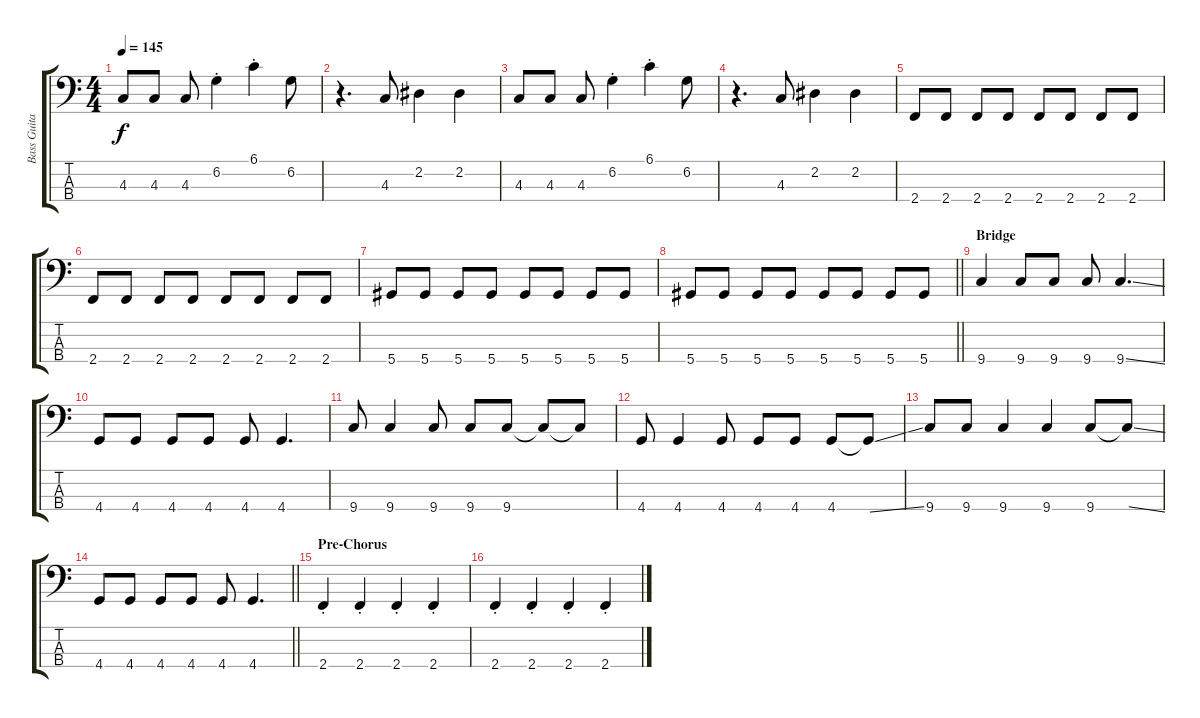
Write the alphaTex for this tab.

\track ("Bass Guitar (Gosh)" "Bass Guita") {instrument electricbassfinger}
\staff {score tabs}
\tuning (Gb2 Db2 Ab1 Eb1) {hide}
\ts (4 4)
\tempo 145
\clef f4
\ks c
4.3.8{dy f} 4.3.8 4.3.8 6.2{st}.4 6.1{st}.4 6.2.8 |
r.4{d} 4.3.8 2.2.4 2.2.4 |
4.3.8 4.3.8 4.3.8 6.2{st}.4 6.1{st}.4 6.2.8 |
r.4{d} 4.3.8 2.2.4 2.2.4 |
2.4.8 2.4.8 2.4.8 2.4.8 2.4.8 2.4.8 2.4.8 2.4.8 |
2.4.8 2.4.8 2.4.8 2.4.8 2.4.8 2.4.8 2.4.8 2.4.8 |
5.4.8 5.4.8 5.4.8 5.4.8 5.4.8 5.4.8 5.4.8 5.4.8 |
\barLineRight lightlight
5.4.8 5.4.8 5.4.8 5.4.8 5.4.8 5.4.8 5.4.8 5.4.8 |
\section ("" "Bridge")
9.4.4 9.4.8 9.4.8 9.4.8 9.4{ss}.4{d} |
4.4.8 4.4.8 4.4.8 4.4.8 4.4.8 4.4.4{d} |
9.4.8 9.4.4 9.4.8 9.4.8 9.4.8 9.4{t}.8 9.4{t}.8 |
4.4.8 4.4.4 4.4.8 4.4.8 4.4.8 4.4.8 4.4{ss t}.8 |
9.4.8 9.4.8 9.4.4 9.4.4 9.4.8 9.4{ss t}.8 |
\barLineRight lightlight
4.4.8 4.4.8 4.4.8 4.4.8 4.4.8 4.4.4{d} |
\section ("" "Pre-Chorus")
2.4{st}.4 2.4{st}.4 2.4{st}.4 2.4{st}.4 |
2.4{st}.4 2.4{st}.4 2.4{st}.4 2.4{st}.4
